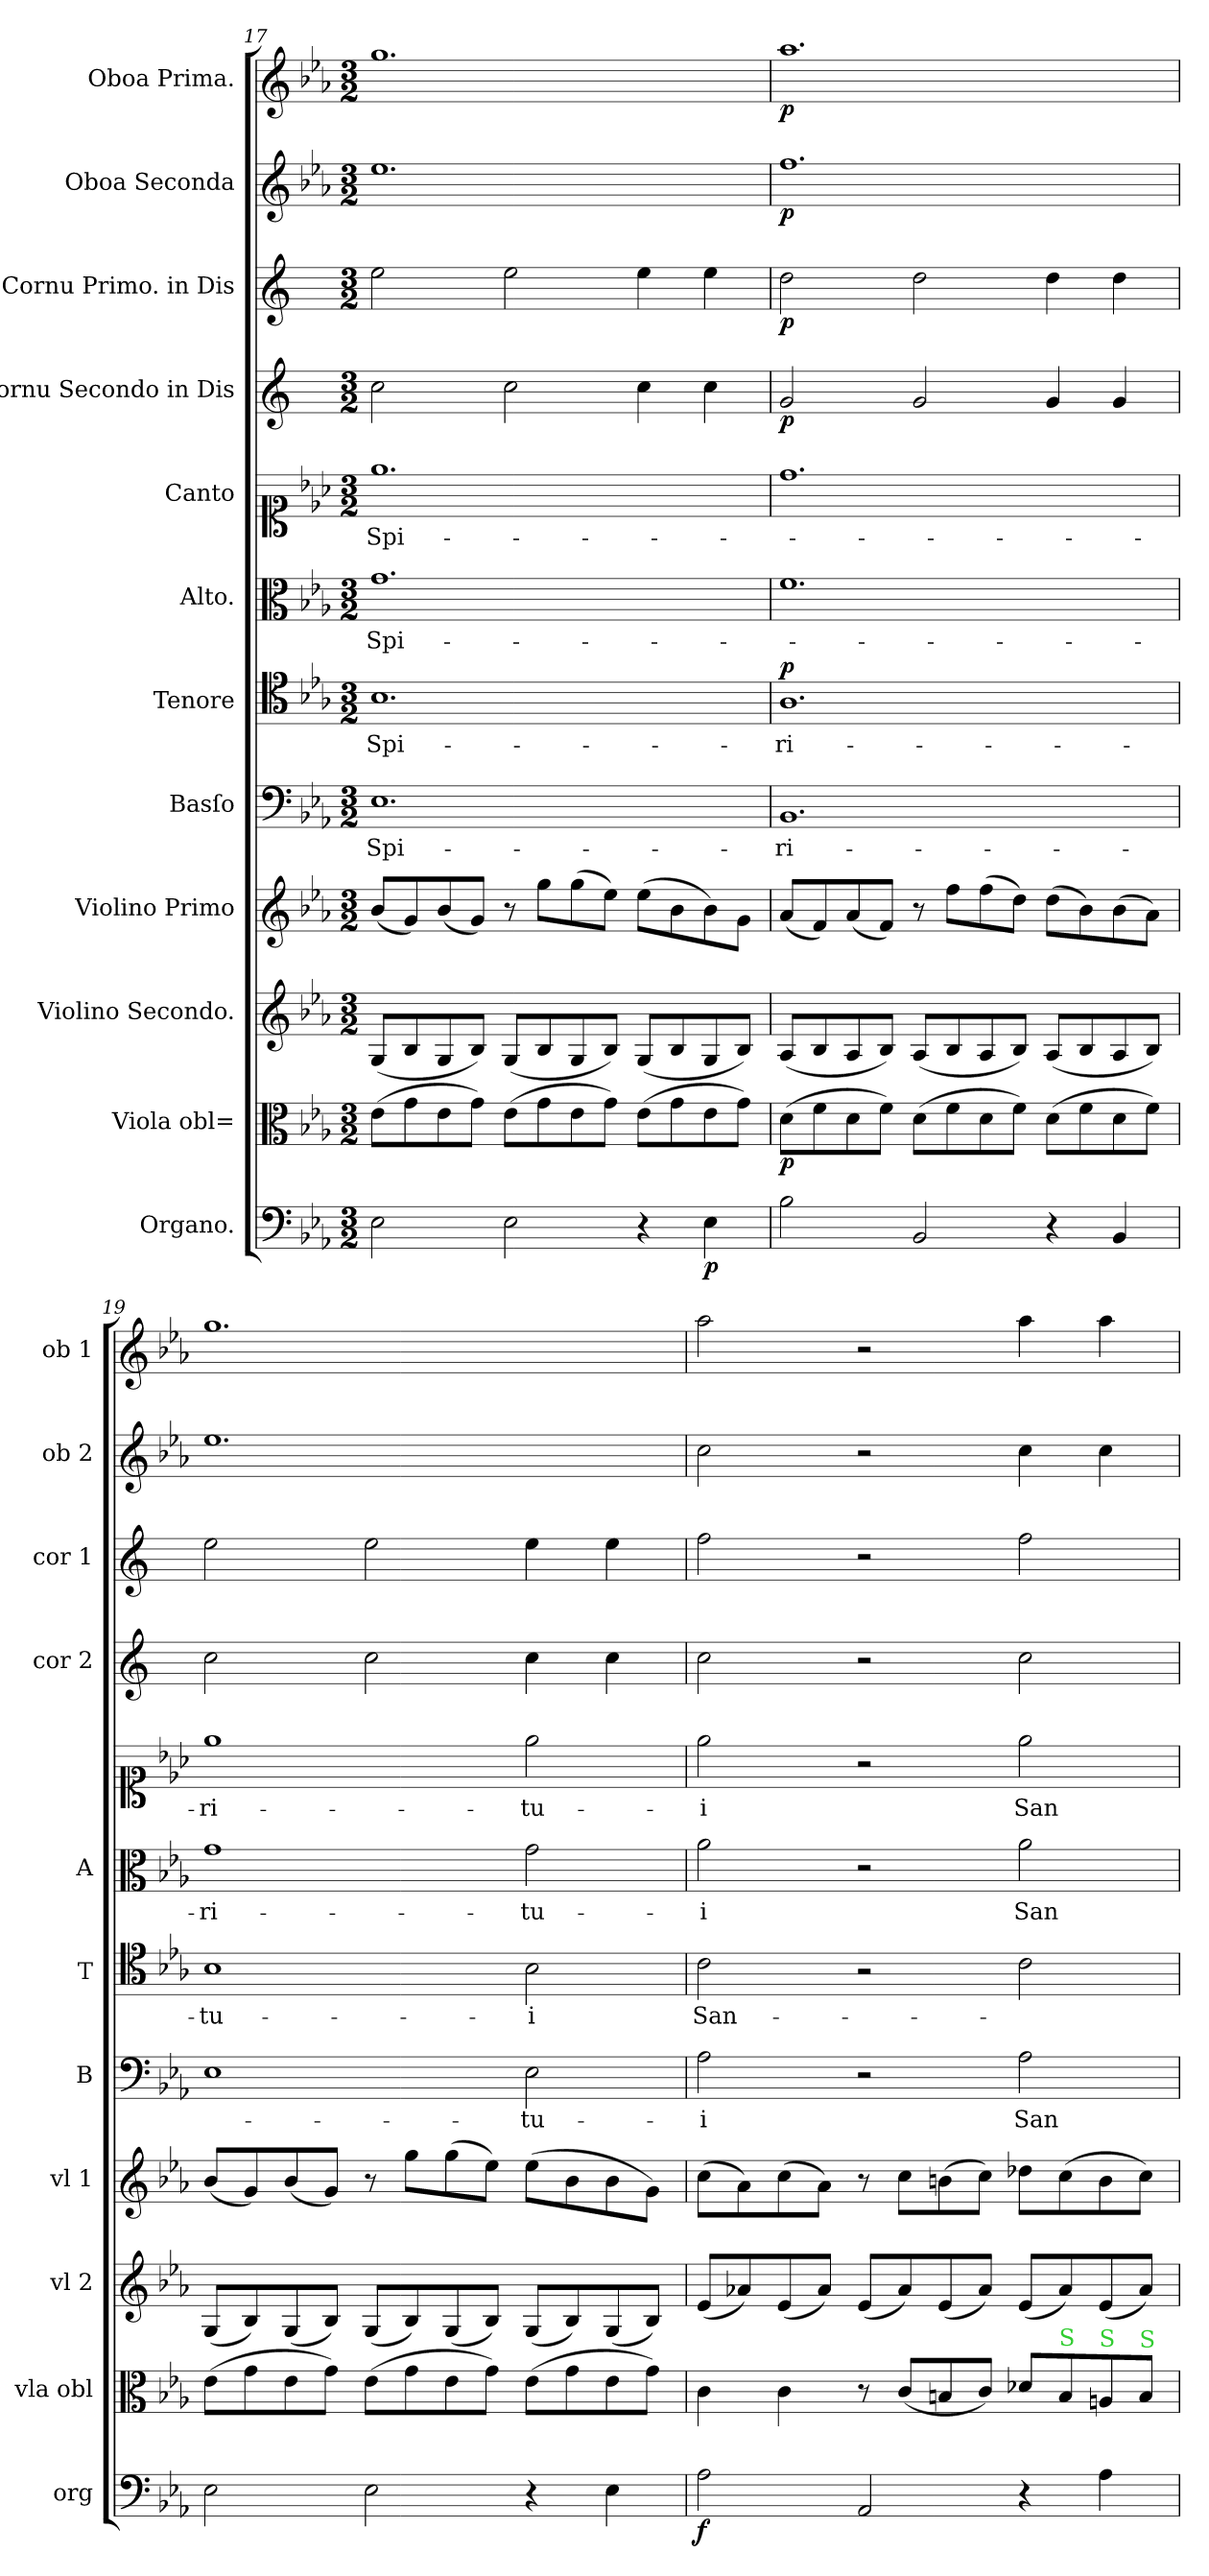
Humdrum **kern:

**kern	**dynam	**kern	**dynam	**kern	**kern	**dynam	**kern	**text	**dynam	**kern	**text	**dynam	**kern	**text	**kern	**text	**dynam	**kern	**dynam	**kern	**dynam	**kern	**dynam	**kern	**dynam
*part12	*part12	*part11	*part11	*part10	*part9	*part9	*part8	*part8	*part8	*part7	*part7	*part7	*part6	*part6	*part5	*part5	*part5	*part4	*part4	*part3	*part3	*part2	*part2	*part1	*part1
*staff12	*staff12	*staff11	*staff11	*staff10	*staff9	*staff9	*staff8	*staff8	*staff8	*staff7	*staff7	*staff7	*staff6	*staff6	*staff5	*staff5	*staff5	*staff4	*staff4	*staff3	*staff3	*staff2	*staff2	*staff1	*staff1
*I"Organo.	*	*I"Viola obl=	*	*I"Violino Secondo.	*I"Violino Primo	*	*I"Basſo	*	*	*I"Tenore	*	*	*I"Alto.	*	*I"Canto	*	*	*I"Cornu Secondo in Dis	*	*I"Cornu Primo. in Dis	*	*I"Oboa Seconda	*	*I"Oboa Prima.	*
*I'org	*	*I'vla obl	*	*I'vl 2	*I'vl 1	*	*I'B	*	*	*I'T	*	*	*I'A	*	*	*	*	*I'cor 2	*	*I'cor 1	*	*I'ob 2	*	*I'ob 1	*
*clefF4	*	*clefC3	*	*clefG2	*clefG2	*	*clefF4	*	*	*clefC4	*	*	*clefC3	*	*clefC1	*	*	*clefG2	*	*clefG2	*	*clefG2	*	*clefG2	*
*	*	*	*	*	*	*	*	*	*	*	*	*	*	*	*	*	*	*ITrd5c9	*	*ITrd5c9	*	*	*	*	*
*k[b-e-a-]	*	*k[b-e-a-]	*	*k[b-e-a-]	*k[b-e-a-]	*	*k[b-e-a-]	*	*	*k[b-e-a-]	*	*	*k[b-e-a-]	*	*k[b-e-a-]	*	*	*k[b-e-a-]	*	*k[b-e-a-]	*	*k[b-e-a-]	*	*k[b-e-a-]	*
*E-:	*	*E-:	*	*E-:	*E-:	*	*E-:	*	*	*E-:	*	*	*E-:	*	*E-:	*	*	*E-:	*	*E-:	*	*E-:	*	*E-:	*
*M3/2	*	*M3/2	*	*M3/2	*M3/2	*	*M3/2	*	*	*M3/2	*	*	*M3/2	*	*M3/2	*	*	*M3/2	*	*M3/2	*	*M3/2	*	*M3/2	*
=17	=17	=17	=17	=17	=17	=17	=17	=17	=17	=17	=17	=17	=17	=17	=17	=17	=17	=17	=17	=17	=17	=17	=17	=17	=17
2E-\	.	(8e-\L	.	(8G/L	(8b-/L	.	1.E-	Spi-	.	1.B-	Spi-	.	1.g	Spi-	1.ee-	Spi-	.	2e-\	.	2g\	.	1.ee-	.	1.gg	.
.	.	8g\	.	8B-/	8g/)	.	.	.	.	.	.	.	.	.	.	.	.	.	.	.	.	.	.	.	.
.	.	8e-\	.	8G/	(8b-/	.	.	.	.	.	.	.	.	.	.	.	.	.	.	.	.	.	.	.	.
.	.	8g\J)	.	8B-/J)	8g/J)	.	.	.	.	.	.	.	.	.	.	.	.	.	.	.	.	.	.	.	.
2E-\	.	(8e-\L	.	(8G/L	8r	.	.	.	.	.	.	.	.	.	.	.	.	2e-\	.	2g\	.	.	.	.	.
.	.	8g\	.	8B-/	8gg\L	.	.	.	.	.	.	.	.	.	.	.	.	.	.	.	.	.	.	.	.
.	.	8e-\	.	8G/	(8gg\	.	.	.	.	.	.	.	.	.	.	.	.	.	.	.	.	.	.	.	.
.	.	8g\J)	.	8B-/J)	8ee-\J)	.	.	.	.	.	.	.	.	.	.	.	.	.	.	.	.	.	.	.	.
4r	.	(8e-\L	.	(8G/L	(8ee-\L	.	.	.	.	.	.	.	.	.	.	.	.	4e-\	.	4g\	.	.	.	.	.
.	.	8g\	.	8B-/	8b-\	.	.	.	.	.	.	.	.	.	.	.	.	.	.	.	.	.	.	.	.
4E-\	p	8e-\	.	8G/	8b-\)	.	.	.	.	.	.	.	.	.	.	.	.	4e-\	.	4g\	.	.	.	.	.
.	.	8g\J)	.	8B-/J)	8g\J	.	.	.	.	.	.	.	.	.	.	.	.	.	.	.	.	.	.	.	.
=18	=18	=18	=18	=18	=18	=18	=18	=18	=18	=18	=18	=18	=18	=18	=18	=18	=18	=18	=18	=18	=18	=18	=18	=18	=18
!	!	!	!	!	!	!LO:DY:a	!	!	!LO:DY:a	!	!	!LO:DY:a	!	!	!	!	!LO:DY:a	!	!	!	!	!	!	!	!
2B-\	.	(8d\L	p	(8A-/L	(8a-/L	p&colon;	1.BB-	-ri-	p&colon;	1.A-	-ri-	p	1.f	.	1.dd	.	p&colon;	2B-/	p	2f\	p	1.ff	p	1.aa-	p
.	.	8f\	.	8B-/	8f/)	.	.	.	.	.	.	.	.	.	.	.	.	.	.	.	.	.	.	.	.
.	.	8d\	.	8A-/	(8a-/	.	.	.	.	.	.	.	.	.	.	.	.	.	.	.	.	.	.	.	.
.	.	8f\J)	.	8B-/J)	8f/J)	.	.	.	.	.	.	.	.	.	.	.	.	.	.	.	.	.	.	.	.
2BB-/	.	(8d\L	.	(8A-/L	8r	.	.	.	.	.	.	.	.	.	.	.	.	2B-/	.	2f\	.	.	.	.	.
.	.	8f\	.	8B-/	8ff\L	.	.	.	.	.	.	.	.	.	.	.	.	.	.	.	.	.	.	.	.
.	.	8d\	.	8A-/	(8ff\	.	.	.	.	.	.	.	.	.	.	.	.	.	.	.	.	.	.	.	.
.	.	8f\J)	.	8B-/J)	8dd\J)	.	.	.	.	.	.	.	.	.	.	.	.	.	.	.	.	.	.	.	.
4r	.	(8d\L	.	(8A-/L	(8dd\L	.	.	.	.	.	.	.	.	.	.	.	.	4B-/	.	4f\	.	.	.	.	.
.	.	8f\	.	8B-/	8b-\)	.	.	.	.	.	.	.	.	.	.	.	.	.	.	.	.	.	.	.	.
4BB-/	.	8d\	.	8A-/	(8b-\	.	.	.	.	.	.	.	.	.	.	.	.	4B-/	.	4f\	.	.	.	.	.
.	.	8f\J)	.	8B-/J)	8a-\J)	.	.	.	.	.	.	.	.	.	.	.	.	.	.	.	.	.	.	.	.
=19	=19	=19	=19	=19	=19	=19	=19	=19	=19	=19	=19	=19	=19	=19	=19	=19	=19	=19	=19	=19	=19	=19	=19	=19	=19
2E-\	.	(8e-\L	.	(8G/L	(8b-/L	.	1E-	.	.	1B-	-tu-	.	1g	-ri-	1ee-	-ri-	.	2e-\	.	2g\	.	1.ee-	.	1.gg	.
.	.	8g\	.	8B-/)	8g/)	.	.	.	.	.	.	.	.	.	.	.	.	.	.	.	.	.	.	.	.
.	.	8e-\	.	(8G/	(8b-/	.	.	.	.	.	.	.	.	.	.	.	.	.	.	.	.	.	.	.	.
.	.	8g\J)	.	8B-/J)	8g/J)	.	.	.	.	.	.	.	.	.	.	.	.	.	.	.	.	.	.	.	.
2E-\	.	(8e-\L	.	(8G/L	8r	.	.	.	.	.	.	.	.	.	.	.	.	2e-\	.	2g\	.	.	.	.	.
.	.	8g\	.	8B-/)	8gg\L	.	.	.	.	.	.	.	.	.	.	.	.	.	.	.	.	.	.	.	.
.	.	8e-\	.	(8G/	(8gg\	.	.	.	.	.	.	.	.	.	.	.	.	.	.	.	.	.	.	.	.
.	.	8g\J)	.	8B-/J)	8ee-\J)	.	.	.	.	.	.	.	.	.	.	.	.	.	.	.	.	.	.	.	.
4r	.	(8e-\L	.	(8G/L	(8ee-\L	.	2E-\	-tu-	.	2B-\	-i	.	2g\	-tu-	2ee-\	-tu-	.	4e-\	.	4g\	.	.	.	.	.
.	.	8g\	.	8B-/)	8b-\	.	.	.	.	.	.	.	.	.	.	.	.	.	.	.	.	.	.	.	.
4E-\	.	8e-\	.	(8G/	8b-\	.	.	.	.	.	.	.	.	.	.	.	.	4e-\	.	4g\	.	.	.	.	.
.	.	8g\J)	.	8B-/J)	8g\J)	.	.	.	.	.	.	.	.	.	.	.	.	.	.	.	.	.	.	.	.
=20	=20	=20	=20	=20	=20	=20	=20	=20	=20	=20	=20	=20	=20	=20	=20	=20	=20	=20	=20	=20	=20	=20	=20	=20	=20
2A-\	f	4c\	.	(8e-/L	(8cc\L	.	2A-\	-i	.	2c\	San-	.	2a-\	-i	2ee-\	-i	.	2e-\	.	2a-\	.	2cc\	.	2aa-\	.
.	.	.	.	8a-X/)	8a-\)	.	.	.	.	.	.	.	.	.	.	.	.	.	.	.	.	.	.	.	.
.	.	4c\	.	(8e-/	(8cc\	.	.	.	.	.	.	.	.	.	.	.	.	.	.	.	.	.	.	.	.
.	.	.	.	8a-/J)	8a-\J)	.	.	.	.	.	.	.	.	.	.	.	.	.	.	.	.	.	.	.	.
2AA-/	.	8r	.	(8e-/L	8r	.	2r	.	.	2r	.	.	2r	.	2r	.	.	2r	.	2r	.	2r	.	2r	.
.	.	(8c/L	.	8a-/)	8cc\L	.	.	.	.	.	.	.	.	.	.	.	.	.	.	.	.	.	.	.	.
.	.	8Bn/	.	(8e-/	(8bn\	.	.	.	.	.	.	.	.	.	.	.	.	.	.	.	.	.	.	.	.
.	.	8c/J)	.	8a-/J)	8cc\J)	.	.	.	.	.	.	.	.	.	.	.	.	.	.	.	.	.	.	.	.
4r	.	8d-X/L	.	(8e-/L	8dd-X\L	.	2A-\	San-	.	2c\	.	.	2a-\	San-	2ee-\	San-	.	2e-\	.	2a-\	.	4cc\	.	4aa-\	.
!	!	!LO:TX:a:color=limegreen:t=S	!	!	!	!	!	!	!	!	!	!	!	!	!	!	!	!	!	!	!	!	!	!	!
.	.	8B/	.	8a-/)	(8cc\	.	.	.	.	.	.	.	.	.	.	.	.	.	.	.	.	.	.	.	.
!	!	!LO:TX:a:color=limegreen:t=S	!	!	!	!	!	!	!	!	!	!	!	!	!	!	!	!	!	!	!	!	!	!	!
4A-\	.	8An/	.	(8e-/	8b\	.	.	.	.	.	.	.	.	.	.	.	.	.	.	.	.	4cc\	.	4aa-\	.
!	!	!LO:TX:a:color=limegreen:t=S	!	!	!	!	!	!	!	!	!	!	!	!	!	!	!	!	!	!	!	!	!	!	!
.	.	8B/J	.	8a-/J)	8cc\J)	.	.	.	.	.	.	.	.	.	.	.	.	.	.	.	.	.	.	.	.
=	=	=	=	=	=	=	=	=	=	=	=	=	=	=	=	=	=	=	=	=	=	=	=	=	=
*-	*-	*-	*-	*-	*-	*-	*-	*-	*-	*-	*-	*-	*-	*-	*-	*-	*-	*-	*-	*-	*-	*-	*-	*-	*-
